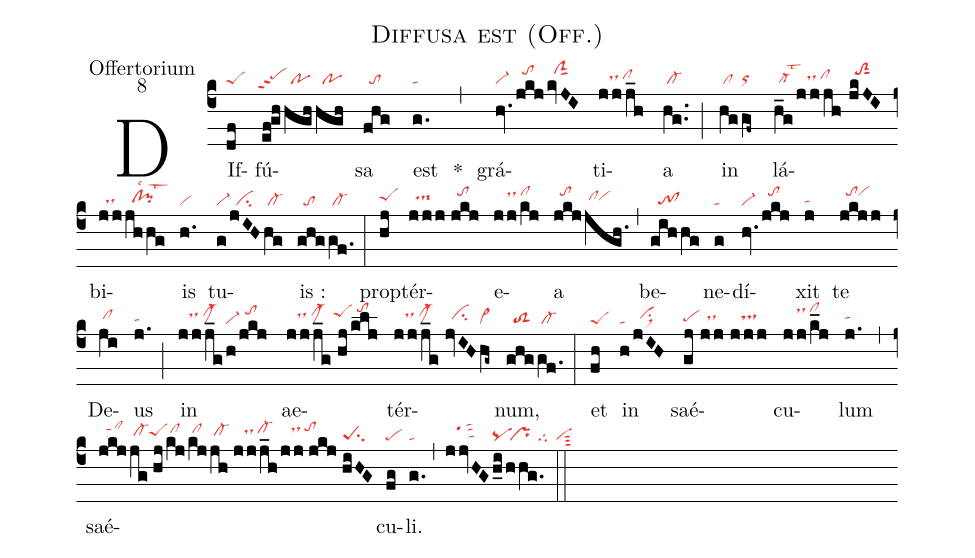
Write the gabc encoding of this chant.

name:Diffusa est (Off.);
office-part:Offertorium;
mode:8;
nabc-lines:1;
%%
(c4) DIf(df|peS)fú(ef!gh|`pehhppt2|hgh|//po|hgh|//po)sa(fhg|//to) est(g.|ta) *(,)
grá(hv.|vi-|/jkj|//tohj|kvJI|//ciGhj)ti(jjj_h|///dshh/clhh)a(hg..|/cl-) (;)
in(hg|/cl|gf~|orhg)
lá(h_g|/cl-lst2|/jjjh|///dshh/clhh|//jkJI|//toS2hjsut1)bi(jj|//dshg|jhhg|//clhg!pihglsc1lst3)is(h.|vi)
tu(g|vi-|jIH|//ci|hg|/cl-)is :(ghg|//to|gf.|/cl-) (:)
pro(hj|peShh)ptér(jjj|//ts-hh|//jkj|//tohj)e(jj/kj|////dshj/clhj)a(jkj|//tohj|jgh.|/clhhvihh) (,)
be(gihhg|//to!cl)ne(g|ta)dí(hv.|vi-|/jkj|//tohj)xit(j|tahg) te(jkjj|//tohjvihj) De(ji|/clhh)us(j.|tahg) (;)
in(jjj_g|///dshi/clM-hi|h|vi-|/jkj|//tohj) ae(jjj_g|///dshi/clM-hi|//hj|`peShi|/klj|//tohk)tér(jjj_g|///dshi/clM-hi|//jvIH|//cihh|hg~|cl~)num,(ghg|//toS2|gf.|/cl-) (:)
et(fh|peS) in(h|ta|jIH|//vihhsu1sux1) saé(gj|pehg|//jj|//dshh|//jjj|///tshh)cu(jj/k_j|////dshk/clhk)lum(j.|tahh) (,)
saé(jkj|//clhjppt1|jg|/cl-hh|//hj|`peShh|/kj|/clhi|/kj|/clhi|jh|/cl-hh|//jjj_h|///dshi/cl-hi|/jj//jkj|///dshj/tohj|//hiHG|peSsu2)cu(fg|pe)li.(g.|ta) (,)
(jjvHG|///puhj/tahl`tahj`tahg|h_i|pq|hhg.|/pr//tg//visut3) (::)
